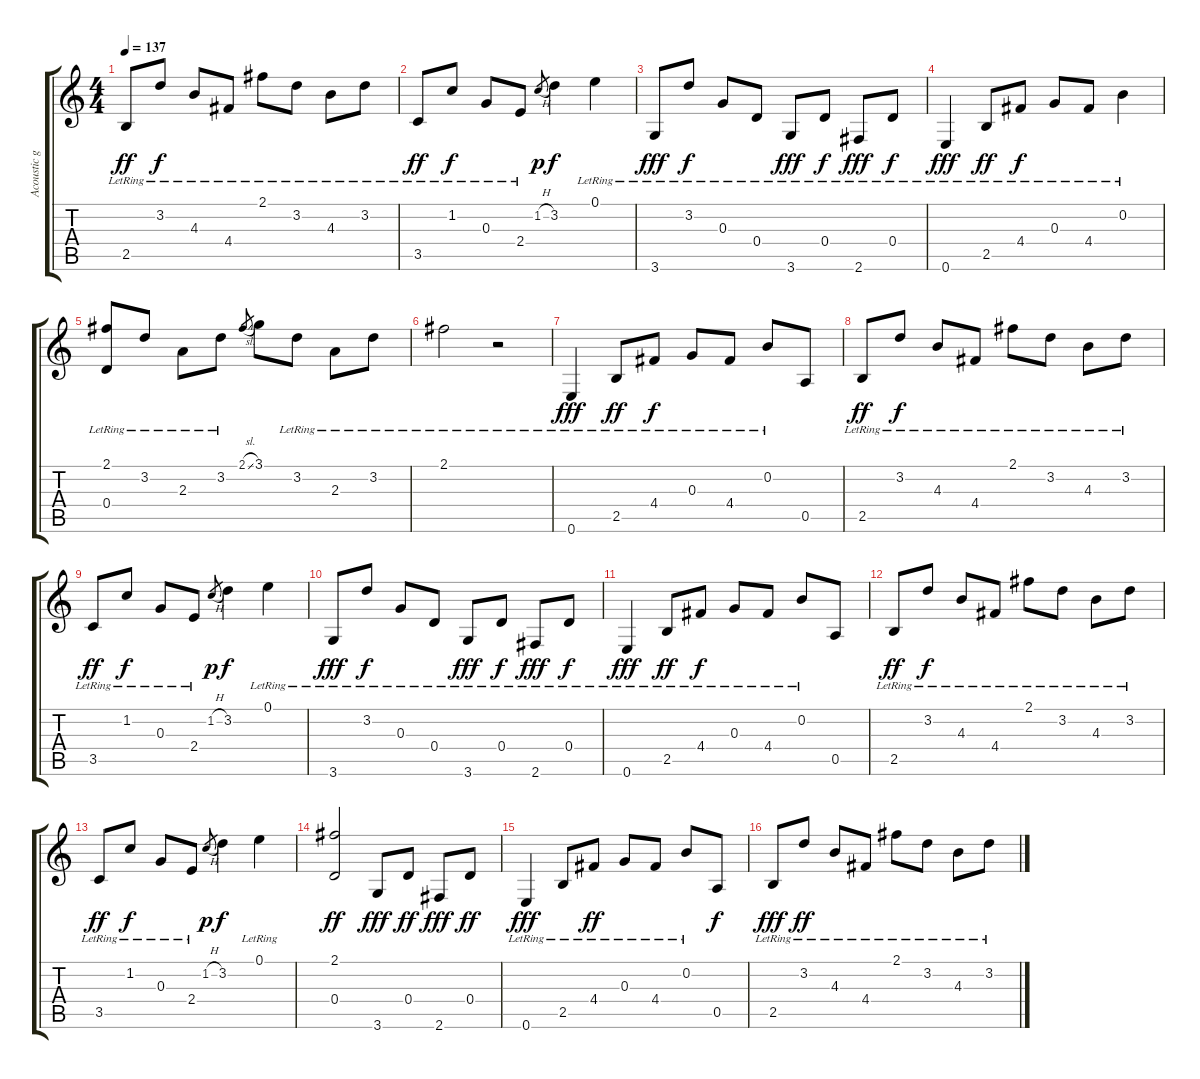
\track ("Acoustic guitar" "Acoustic g") {instrument acousticguitarsteel}
\staff {score tabs}
\tuning (E4 B3 G3 D3 A2 E2) {hide}
\ts (4 4)
\tempo 137
\clef g2
\ks c
2.5{lr}.8{dy ff} 3.2{lr}.8{dy f} 4.3{lr}.8 4.4{lr}.8 2.1{lr}.8 3.2{lr}.8 4.3{lr}.8 3.2{lr}.8 |
3.5{lr}.8{dy ff} 1.2{lr}.8{dy f} 0.3{lr}.8 2.4{lr}.8 1.2{h}.8{gr dy p} 3.2.4{dy f} 0.1{lr}.4 |
3.6{lr}.8{dy fff} 3.2{lr}.8{dy f} 0.3{lr}.8 0.4{lr}.8 3.6{lr}.8{dy fff} 0.4{lr}.8{dy f} 2.6{lr}.8{dy fff} 0.4{lr}.8{dy f} |
0.6{lr}.4{dy fff} 2.5{lr}.8{dy ff} 4.4{lr}.8{dy f} 0.3{lr}.8 4.4{lr}.8 0.2{lr}.4 |
(2.1{lr} 0.4{lr}).8 3.2{lr}.8 2.3{lr}.8 3.2{lr}.8 2.1{sl}.8{gr} 3.1.8 3.2{lr}.8 2.3{lr}.8 3.2{lr}.8 |
2.1{lr}.2 r.2 |
0.6{lr}.4{dy fff} 2.5{lr}.8{dy ff} 4.4{lr}.8{dy f} 0.3{lr}.8 4.4{lr}.8 0.2{lr}.8 0.5.8 |
2.5{lr}.8{dy ff} 3.2{lr}.8{dy f} 4.3{lr}.8 4.4{lr}.8 2.1{lr}.8 3.2{lr}.8 4.3{lr}.8 3.2{lr}.8 |
3.5{lr}.8{dy ff} 1.2{lr}.8{dy f} 0.3{lr}.8 2.4{lr}.8 1.2{h}.8{gr dy p} 3.2.4{dy f} 0.1{lr}.4 |
3.6{lr}.8{dy fff} 3.2{lr}.8{dy f} 0.3{lr}.8 0.4{lr}.8 3.6{lr}.8{dy fff} 0.4{lr}.8{dy f} 2.6{lr}.8{dy fff} 0.4{lr}.8{dy f} |
0.6{lr}.4{dy fff} 2.5{lr}.8{dy ff} 4.4{lr}.8{dy f} 0.3{lr}.8 4.4{lr}.8 0.2{lr}.8 0.5.8 |
2.5{lr}.8{dy ff} 3.2{lr}.8{dy f} 4.3{lr}.8 4.4{lr}.8 2.1{lr}.8 3.2{lr}.8 4.3{lr}.8 3.2{lr}.8 |
3.5{lr}.8{dy ff} 1.2{lr}.8{dy f} 0.3{lr}.8 2.4{lr}.8 1.2{h}.8{gr dy p} 3.2.4{dy f} 0.1{lr}.4 |
(2.1 0.4).2{dy ff} 3.6.8{dy fff} 0.4.8{dy ff} 2.6.8{dy fff} 0.4.8{dy ff} |
0.6{lr}.4{dy fff} 2.5{lr}.8 4.4{lr}.8{dy ff} 0.3{lr}.8 4.4{lr}.8 0.2{lr}.8 0.5.8{dy f} |
2.5{lr}.8{dy fff} 3.2{lr}.8{dy ff} 4.3{lr}.8 4.4{lr}.8 2.1{lr}.8 3.2{lr}.8 4.3{lr}.8 3.2{lr}.8
